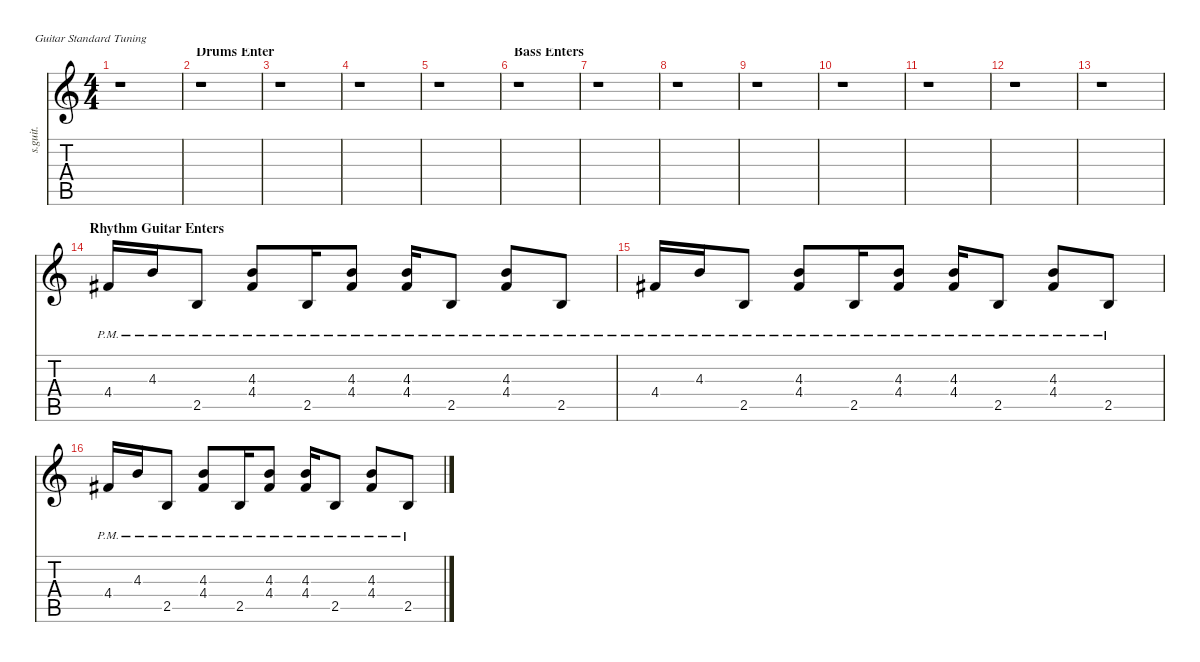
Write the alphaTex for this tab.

\defaultSystemsLayout 4
\hideDynamics
\bracketExtendMode nobrackets
\track ("Malcolm Young`" "s.guit.") {instrument overdrivenguitar}
\staff {score tabs}
\tuning (E4 B3 G3 D3 A2 E2)
\ts (4 4)
\tempo (134 hide)
\clef g2
\ks c
r.1{dy f} |
\section ("" "Drums Enter")
r.1 |
r.1 |
r.1 |
r.1 |
\section ("" "Bass Enters")
r.1 |
r.1 |
r.1 |
r.1 |
r.1 |
r.1 |
r.1 |
r.1 |
\section ("" "Rhythm Guitar Enters")
4.4{pm acc #}.16{lyrics (0 "") lyrics (1 "") lyrics (2 "") lyrics (3 "") lyrics (4 "")} 4.3{pm}.16{lyrics (0 "") lyrics (1 "") lyrics (2 "") lyrics (3 "") lyrics (4 "")} 2.5{pm}.8{lyrics (0 "") lyrics (1 "") lyrics (2 "") lyrics (3 "") lyrics (4 "")} (4.3{pm} 4.4{pm acc #}).8{lyrics (0 "") lyrics (1 "") lyrics (2 "") lyrics (3 "") lyrics (4 "")} 2.5{pm}.16{lyrics (0 "") lyrics (1 "") lyrics (2 "") lyrics (3 "") lyrics (4 "")} (4.3{pm} 4.4{pm acc #}).8{lyrics (0 "") lyrics (1 "") lyrics (2 "") lyrics (3 "") lyrics (4 "")} (4.3{pm} 4.4{pm acc #}).16{lyrics (0 "") lyrics (1 "") lyrics (2 "") lyrics (3 "") lyrics (4 "")} 2.5{pm}.8{lyrics (0 "") lyrics (1 "") lyrics (2 "") lyrics (3 "") lyrics (4 "")} (4.3{pm} 4.4{pm acc #}).8{lyrics (0 "") lyrics (1 "") lyrics (2 "") lyrics (3 "") lyrics (4 "")} 2.5{pm}.8{lyrics (0 "") lyrics (1 "") lyrics (2 "") lyrics (3 "") lyrics (4 "")} |
4.4{pm acc #}.16{lyrics (0 "") lyrics (1 "") lyrics (2 "") lyrics (3 "") lyrics (4 "")} 4.3{pm}.16{lyrics (0 "") lyrics (1 "") lyrics (2 "") lyrics (3 "") lyrics (4 "")} 2.5{pm}.8{lyrics (0 "") lyrics (1 "") lyrics (2 "") lyrics (3 "") lyrics (4 "")} (4.3{pm} 4.4{pm acc #}).8{lyrics (0 "") lyrics (1 "") lyrics (2 "") lyrics (3 "") lyrics (4 "")} 2.5{pm}.16{lyrics (0 "") lyrics (1 "") lyrics (2 "") lyrics (3 "") lyrics (4 "")} (4.3{pm} 4.4{pm acc #}).8{lyrics (0 "") lyrics (1 "") lyrics (2 "") lyrics (3 "") lyrics (4 "")} (4.3{pm} 4.4{pm acc #}).16{lyrics (0 "") lyrics (1 "") lyrics (2 "") lyrics (3 "") lyrics (4 "")} 2.5{pm}.8{lyrics (0 "") lyrics (1 "") lyrics (2 "") lyrics (3 "") lyrics (4 "")} (4.3{pm} 4.4{pm acc #}).8{lyrics (0 "") lyrics (1 "") lyrics (2 "") lyrics (3 "") lyrics (4 "")} 2.5{pm}.8{lyrics (0 "") lyrics (1 "") lyrics (2 "") lyrics (3 "") lyrics (4 "")} |
4.4{pm acc #}.16{lyrics (0 "") lyrics (1 "") lyrics (2 "") lyrics (3 "") lyrics (4 "")} 4.3{pm}.16{lyrics (0 "") lyrics (1 "") lyrics (2 "") lyrics (3 "") lyrics (4 "")} 2.5{pm}.8{lyrics (0 "") lyrics (1 "") lyrics (2 "") lyrics (3 "") lyrics (4 "")} (4.3{pm} 4.4{pm acc #}).8{lyrics (0 "") lyrics (1 "") lyrics (2 "") lyrics (3 "") lyrics (4 "")} 2.5{pm}.16{lyrics (0 "") lyrics (1 "") lyrics (2 "") lyrics (3 "") lyrics (4 "")} (4.3{pm} 4.4{pm acc #}).8{lyrics (0 "") lyrics (1 "") lyrics (2 "") lyrics (3 "") lyrics (4 "")} (4.3{pm} 4.4{pm acc #}).16{lyrics (0 "") lyrics (1 "") lyrics (2 "") lyrics (3 "") lyrics (4 "")} 2.5{pm}.8{lyrics (0 "") lyrics (1 "") lyrics (2 "") lyrics (3 "") lyrics (4 "")} (4.3{pm} 4.4{pm acc #}).8{lyrics (0 "") lyrics (1 "") lyrics (2 "") lyrics (3 "") lyrics (4 "")} 2.5{pm}.8{lyrics (0 "") lyrics (1 "") lyrics (2 "") lyrics (3 "") lyrics (4 "")}
